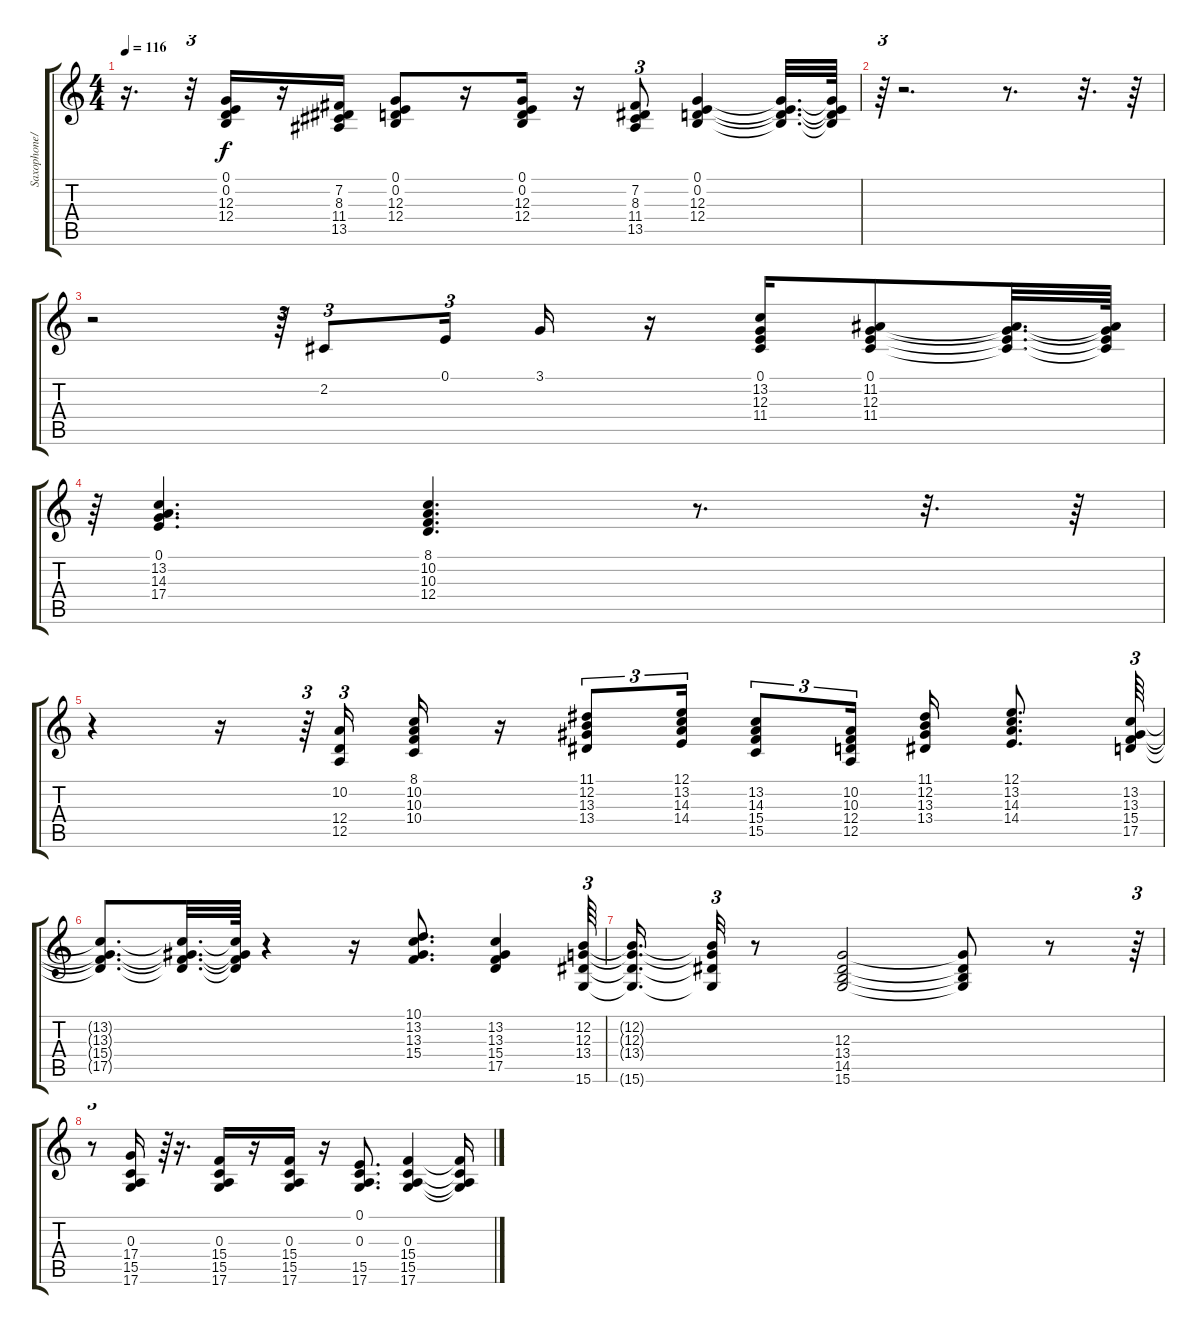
\track ("Saxophone/Flute" "Saxophone/") {instrument flute}
\staff {score tabs}
\tuning (E4 B3 G3 D3 A2 E2) {hide}
\ts (4 4)
\tempo 116
\clef g2
\ks c
r.16{d dy f} r.32{tu (3 2)} (0.1 0.2 12.3 12.4).16 r.16 (7.2 8.3 11.4 13.5).16 (0.1 0.2 12.3 12.4).8 r.16 (0.1 0.2 12.3 12.4).16 r.16 (7.2 8.3 11.4 13.5).8{tu (3 2)} (0.1 0.2 12.3 12.4).4 (0.1{t} 0.2{t} 12.3{t} 12.4{t}).32{d} (0.1{t} 0.2{t} 12.3{t} 12.4{t}).64 |
r.64{tu (3 2)} r.2{d} r.8{d} r.32{d} r.64 |
r.2 r.64{tu (3 2)} 2.2.8{tu (3 2)} 0.1.16{tu (3 2)} 3.1.16 r.16 (0.1 13.2 12.3 11.4).16 (0.1 11.2 12.3 11.4).8 (0.1{t} 11.2{t} 12.3{t} 11.4{t}).32{d} (0.1{t} 11.2{t} 12.3{t} 11.4{t}).64 |
r.64{tu (3 2)} (0.1 13.2 14.3 17.4).4{d} (8.1 10.2 10.3 12.4).4{d} r.8{d} r.32{d} r.64 |
r.4 r.16 r.64{tu (3 2)} (10.2 12.4 12.5).16{tu (3 2)} (8.1 10.2 10.3 10.4).16 r.16 (11.1 12.2 13.3 13.4).8{tu (3 2)} (12.1 13.2 14.3 14.4).16{tu (3 2)} (13.2 14.3 15.4 15.5).8{tu (3 2)} (10.2 10.3 12.4 12.5).16{tu (3 2)} (11.1 12.2 13.3 13.4).16 (12.1 13.2 14.3 14.4).8{d} (13.2 13.3 15.4 17.5).64{tu (3 2)} |
(13.2{t} 13.3{t} 15.4{t} 17.5{t}).8{d} (13.2{t} 13.3{t} 15.4{t} 17.5{t}).32{d} (13.2{t} 13.3{t} 15.4{t} 17.5{t}).64 r.4 r.16 (10.1 13.2 13.3 15.4).8{d} (13.2 13.3 15.4 17.5).4 (12.2 12.3 13.4 15.6).64{tu (3 2)} |
(12.2{t} 12.3{t} 13.4{t} 15.6{t}).16{d} (12.2{t} 12.3{t} 13.4{t} 15.6{t}).32{tu (3 2)} r.8 (12.3 13.4 14.5 15.6).2 (12.3{t} 13.4{t} 14.5{t} 15.6{t}).8 r.8 r.64{tu (3 2)} |
r.8{tu (3 2)} (0.3 17.4 15.5 17.6).16 r.64{tu (3 2)} r.16{d} (0.3 15.4 15.5 17.6).16 r.16 (0.3 15.4 15.5 17.6).16 r.16 (0.1 0.3 15.5 17.6).8{d} (0.3 15.4 15.5 17.6).4 (0.3{t} 15.4{t} 15.5{t} 17.6{t}).16
